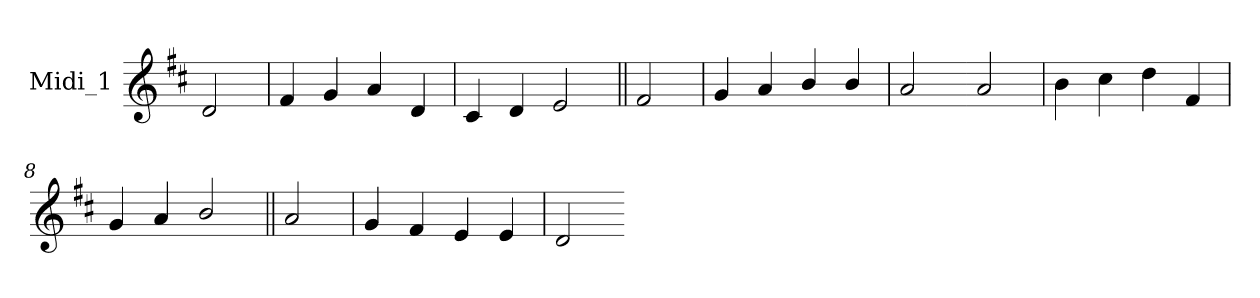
**kern
*part1
*staff1
*I"Midi_1
*clefG2
*k[f#c#]
*D:
=
2d
=1
4f#
4g
4a
4d
=2
4c#
4d
2e
=3||
2f#
=4
4g
4a
4b/
4b/
=5
2a
!!LO:LB:g=z
=6-
2a
=7
4b
4cc#
4dd
4f#
=8
4g
4a
2b/
=9||
2a
=10
4g
4f#
4e
4e
=11
2d
=-
*-
